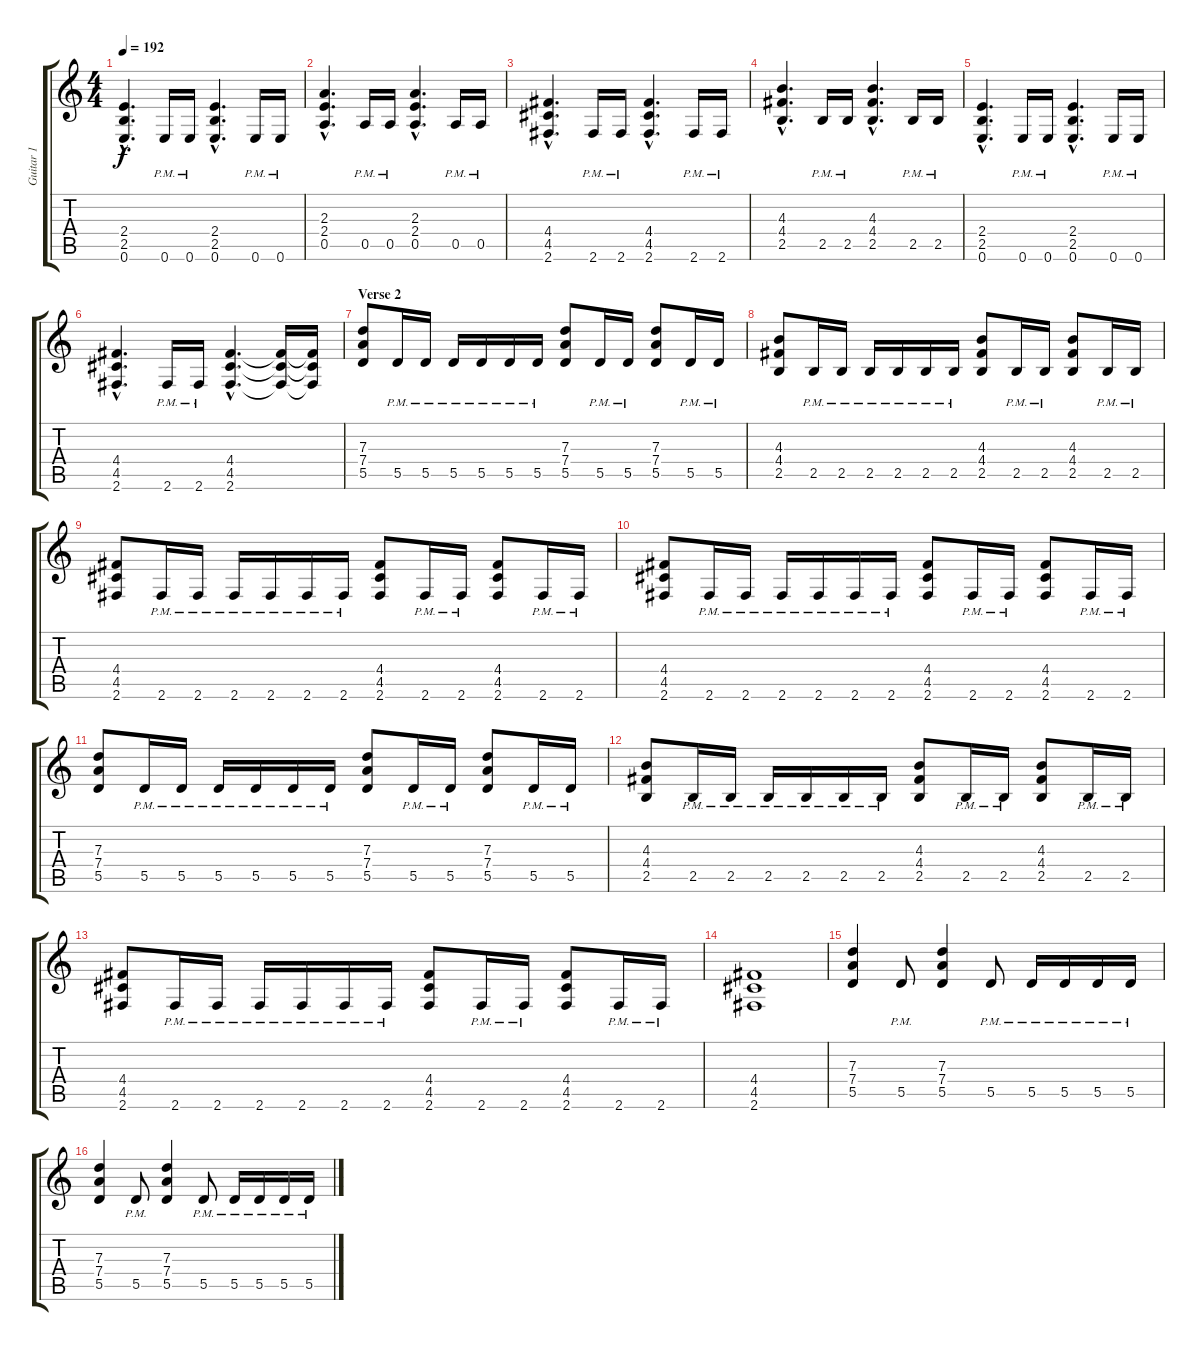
\track ("Guitar 1" "Guitar 1") {instrument distortionguitar}
\staff {score tabs}
\tuning (E4 B3 G3 D3 A2 E2) {hide}
\ts (4 4)
\tempo 192
\clef g2
\ks c
(2.4{hac} 2.5{hac} 0.6{hac}).4{d dy f} 0.6{pm}.16 0.6{pm}.16 (2.4{hac} 2.5{hac} 0.6{hac}).4{d} 0.6{pm}.16 0.6{pm}.16 |
(2.3{hac} 2.4{hac} 0.5{hac}).4{d} 0.5{pm}.16 0.5{pm}.16 (2.3{hac} 2.4{hac} 0.5{hac}).4{d} 0.5{pm}.16 0.5{pm}.16 |
(4.4{hac} 4.5{hac} 2.6{hac}).4{d} 2.6{pm}.16 2.6{pm}.16 (4.4{hac} 4.5{hac} 2.6{hac}).4{d} 2.6{pm}.16 2.6{pm}.16 |
(4.3{hac} 4.4{hac} 2.5{hac}).4{d} 2.5{pm}.16 2.5{pm}.16 (4.3{hac} 4.4{hac} 2.5{hac}).4{d} 2.5{pm}.16 2.5{pm}.16 |
(2.4{hac} 2.5{hac} 0.6{hac}).4{d} 0.6{pm}.16 0.6{pm}.16 (2.4{hac} 2.5{hac} 0.6{hac}).4{d} 0.6{pm}.16 0.6{pm}.16 |
(4.4{hac} 4.5{hac} 2.6{hac}).4{d} 2.6{pm}.16 2.6{pm}.16 (4.4{hac} 4.5{hac} 2.6{hac}).4{d} (4.4{t} 4.5{t} 2.6{t}).16 (4.4{t} 4.5{t} 2.6{t}).16 |
\section ("" "Verse 2")
(7.3 7.4 5.5).8 5.5{pm}.16 5.5{pm}.16 5.5{pm}.16 5.5{pm}.16 5.5{pm}.16 5.5{pm}.16 (7.3 7.4 5.5).8 5.5{pm}.16 5.5{pm}.16 (7.3 7.4 5.5).8 5.5{pm}.16 5.5{pm}.16 |
(4.3 4.4 2.5).8 2.5{pm}.16 2.5{pm}.16 2.5{pm}.16 2.5{pm}.16 2.5{pm}.16 2.5{pm}.16 (4.3 4.4 2.5).8 2.5{pm}.16 2.5{pm}.16 (4.3 4.4 2.5).8 2.5{pm}.16 2.5{pm}.16 |
(4.4 4.5 2.6).8 2.6{pm}.16 2.6{pm}.16 2.6{pm}.16 2.6{pm}.16 2.6{pm}.16 2.6{pm}.16 (4.4 4.5 2.6).8 2.6{pm}.16 2.6{pm}.16 (4.4 4.5 2.6).8 2.6{pm}.16 2.6{pm}.16 |
(4.4 4.5 2.6).8 2.6{pm}.16 2.6{pm}.16 2.6{pm}.16 2.6{pm}.16 2.6{pm}.16 2.6{pm}.16 (4.4 4.5 2.6).8 2.6{pm}.16 2.6{pm}.16 (4.4 4.5 2.6).8 2.6{pm}.16 2.6{pm}.16 |
(7.3 7.4 5.5).8 5.5{pm}.16 5.5{pm}.16 5.5{pm}.16 5.5{pm}.16 5.5{pm}.16 5.5{pm}.16 (7.3 7.4 5.5).8 5.5{pm}.16 5.5{pm}.16 (7.3 7.4 5.5).8 5.5{pm}.16 5.5{pm}.16 |
(4.3 4.4 2.5).8 2.5{pm}.16 2.5{pm}.16 2.5{pm}.16 2.5{pm}.16 2.5{pm}.16 2.5{pm}.16 (4.3 4.4 2.5).8 2.5{pm}.16 2.5{pm}.16 (4.3 4.4 2.5).8 2.5{pm}.16 2.5{pm}.16 |
(4.4 4.5 2.6).8 2.6{pm}.16 2.6{pm}.16 2.6{pm}.16 2.6{pm}.16 2.6{pm}.16 2.6{pm}.16 (4.4 4.5 2.6).8 2.6{pm}.16 2.6{pm}.16 (4.4 4.5 2.6).8 2.6{pm}.16 2.6{pm}.16 |
(4.4 4.5 2.6).1 |
(7.3 7.4 5.5).4 5.5{pm}.8 (7.3 7.4 5.5).4 5.5{pm}.8 5.5{pm}.16 5.5{pm}.16 5.5{pm}.16 5.5{pm}.16 |
(7.3 7.4 5.5).4 5.5{pm}.8 (7.3 7.4 5.5).4 5.5{pm}.8 5.5{pm}.16 5.5{pm}.16 5.5{pm}.16 5.5{pm}.16
